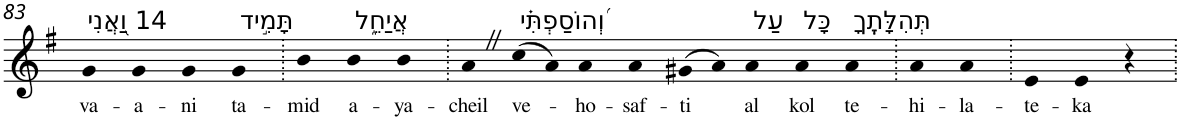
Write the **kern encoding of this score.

**kern	**text
*part1	*part1
*staff1	*staff1
*I"Piano	*
*I'Pno	*
!!LO:PB:g=z
*clefG2	*
*k[f#]	*
*G:	*
=83	=83
!LO:TX:a:t=14 וַ֭אֲנִי	!
!	!LO:LY:b
4g	va-
!	!LO:LY:b
4g	-a-
!	!LO:LY:b
4g	-ni
!LO:TX:a:t=תָּמִ֣יד	!
!	!LO:LY:b
4g	ta-
=84.	=84.
!	!LO:LY:b
4b	-mid
!LO:TX:a:t=אֲיַחֵ֑ל	!
!	!LO:LY:b
4b	a-
!	!LO:LY:b
4b	-ya-
=85.	=85.
!	!LO:LY:b
4aZ	-cheil
!LO:TX:a:t=וְ֝הוֹסַפְתִּ֗י	!
!	!LO:LY:b
(>8cc	ve-
8a)	.
!	!LO:LY:b
4a	-ho-
!	!LO:LY:b
4a	-saf-
!	!LO:LY:b
(>8g#X	-ti
8a)	.
!LO:TX:a:t=עַל	!
!	!LO:LY:b
4a	al
!LO:TX:a:t=כָּל	!
!	!LO:LY:b
4a	kol
!LO:TX:a:t=תְּהִלָּתֶֽךָ	!
!	!LO:LY:b
4a	te-
=86.	=86.
!	!LO:LY:b
4a	-hi-
!	!LO:LY:b
4a	-la-
=87.	=87.
!	!LO:LY:b
4e	-te-
!	!LO:LY:b
4e	-ka
4r	.
=.	=.
*-	*-
